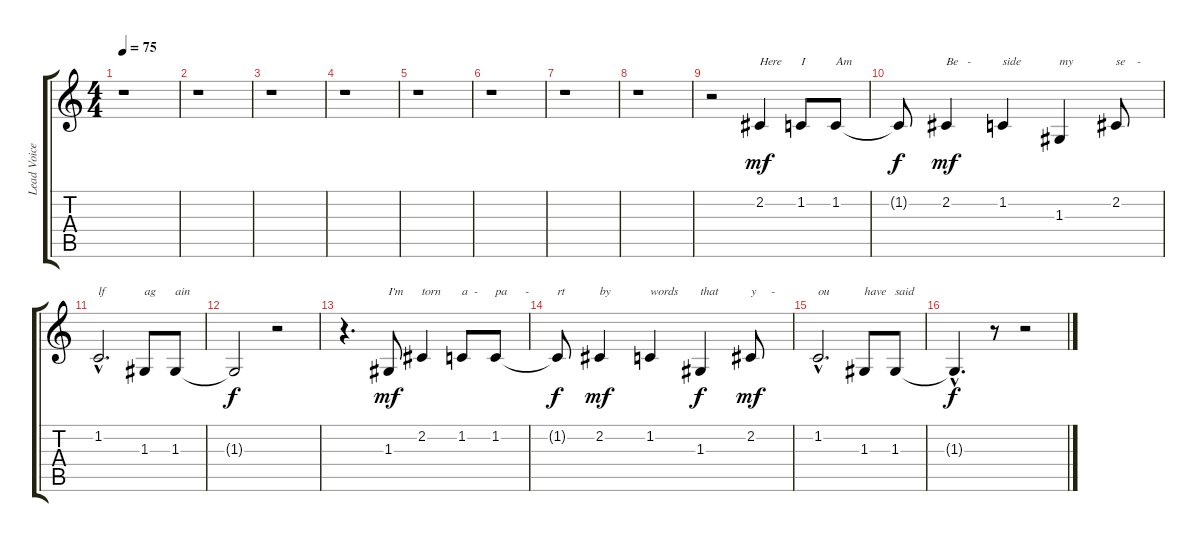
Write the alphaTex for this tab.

\track ("Lead Voice" "Lead Voice") {instrument viola}
\staff {score tabs}
\tuning (E4 B3 G3 D3 A2 E2) {hide}
\ts (4 4)
\tempo 75
\clef g2
\ks c
r.1{dy mf instrument viola} |
r.1 |
r.1 |
r.1 |
r.1 |
r.1 |
r.1 |
r.1 |
r.2 2.2.4{txt "Here"} 1.2.8{txt "I"} 1.2.8{txt "Am"} |
1.2{t}.8{dy f} 2.2.4{txt "Be   -" dy mf} 1.2.4{txt "side"} 1.3.4{txt "my"} 2.2.8{txt "se    -"} |
1.2{hac}.2{d txt "lf"} 1.3.8{txt "ag"} 1.3.8{txt "ain"} |
1.3{t}.2{dy f} r.2 |
r.4{d} 1.3.8{txt "I'm" dy mf} 2.2.4{txt "torn"} 1.2.8{txt "a  -"} 1.2.8{txt "pa      -"} |
1.2{t}.8{txt "rt" dy f} 2.2.4{txt "by" dy mf} 1.2.4{txt "words"} 1.3.4{txt "that" dy f} 2.2.8{txt "y     -" dy mf} |
1.2{hac}.2{d txt "ou"} 1.3.8{txt "have  "} 1.3.8{txt "said"} |
1.3{hac t}.4{d dy f} r.8 r.2
